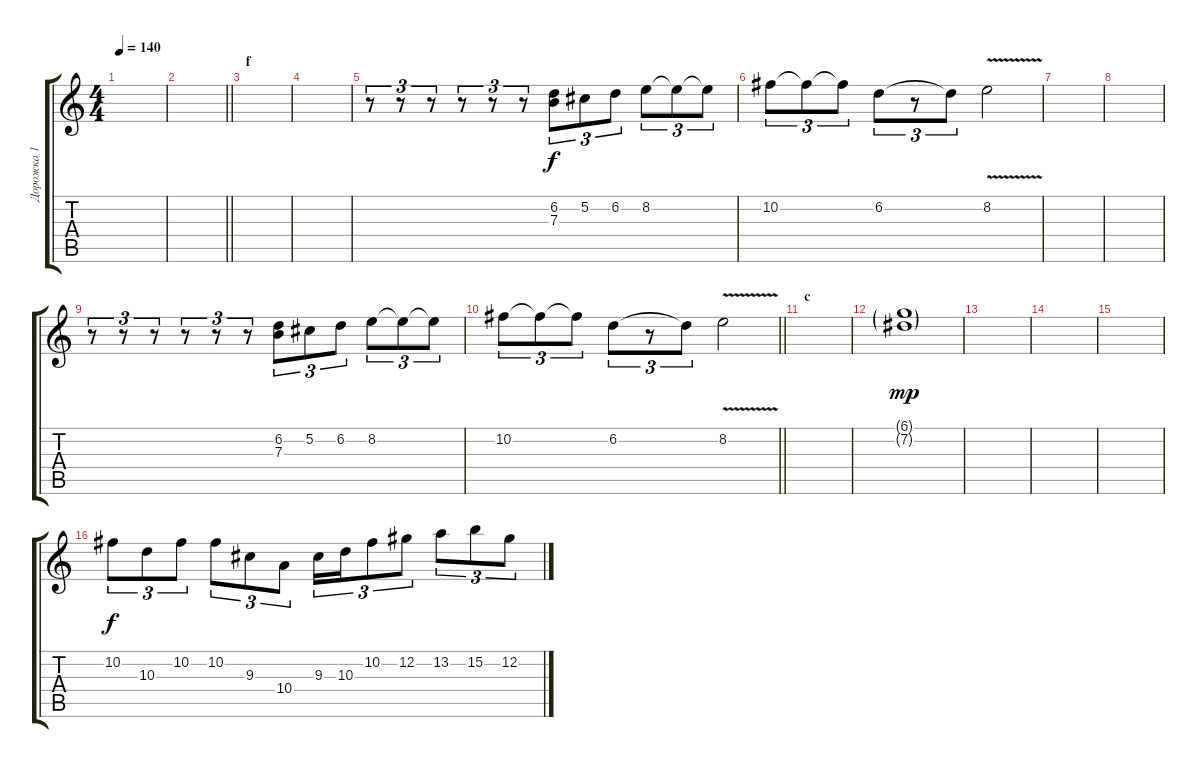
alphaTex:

\track ("Дорожка 1" "Дорожка 1") {instrument distortionguitar}
\staff {score tabs}
\tuning (Db4 Ab3 E3 B2 Gb2 B1) {hide}
\ts (4 4)
\tempo 140
\clef g2
\ks c
|
\barLineRight lightlight
|
\section ("" "f")
|
|
r.8{tu (3 2)} r.8{tu (3 2)} r.8{tu (3 2)} r.8{tu (3 2)} r.8{tu (3 2)} r.8{tu (3 2)} (6.2 7.3).8{tu (3 2)} 5.2.8{tu (3 2)} 6.2.8{tu (3 2)} 8.2.8{tu (3 2)} 8.2{t}.8{tu (3 2)} 8.2{t}.8{tu (3 2)} |
10.2.8{tu (3 2)} 10.2{t}.8{tu (3 2)} 10.2{t}.8{tu (3 2)} 6.2.8{tu (3 2)} r.8{tu (3 2)} 6.2{t}.8{tu (3 2)} 8.2{v}.2 |
|
|
r.8{tu (3 2)} r.8{tu (3 2)} r.8{tu (3 2)} r.8{tu (3 2)} r.8{tu (3 2)} r.8{tu (3 2)} (6.2 7.3).8{tu (3 2)} 5.2.8{tu (3 2)} 6.2.8{tu (3 2)} 8.2.8{tu (3 2)} 8.2{t}.8{tu (3 2)} 8.2{t}.8{tu (3 2)} |
\barLineRight lightlight
10.2.8{tu (3 2)} 10.2{t}.8{tu (3 2)} 10.2{t}.8{tu (3 2)} 6.2.8{tu (3 2)} r.8{tu (3 2)} 6.2{t}.8{tu (3 2)} 8.2{v}.2 |
\section ("" "c")
|
(6.1{g} 7.2{g}).1{dy mp} |
|
|
|
10.2.8{tu (3 2) dy f} 10.3.8{tu (3 2)} 10.2.8{tu (3 2)} 10.2.8{tu (3 2)} 9.3.8{tu (3 2)} 10.4.8{tu (3 2)} 9.3.16{tu (3 2)} 10.3.16{tu (3 2)} 10.2.8{tu (3 2)} 12.2.8{tu (3 2)} 13.2.8{tu (3 2)} 15.2.8{tu (3 2)} 12.2.8{tu (3 2)}
